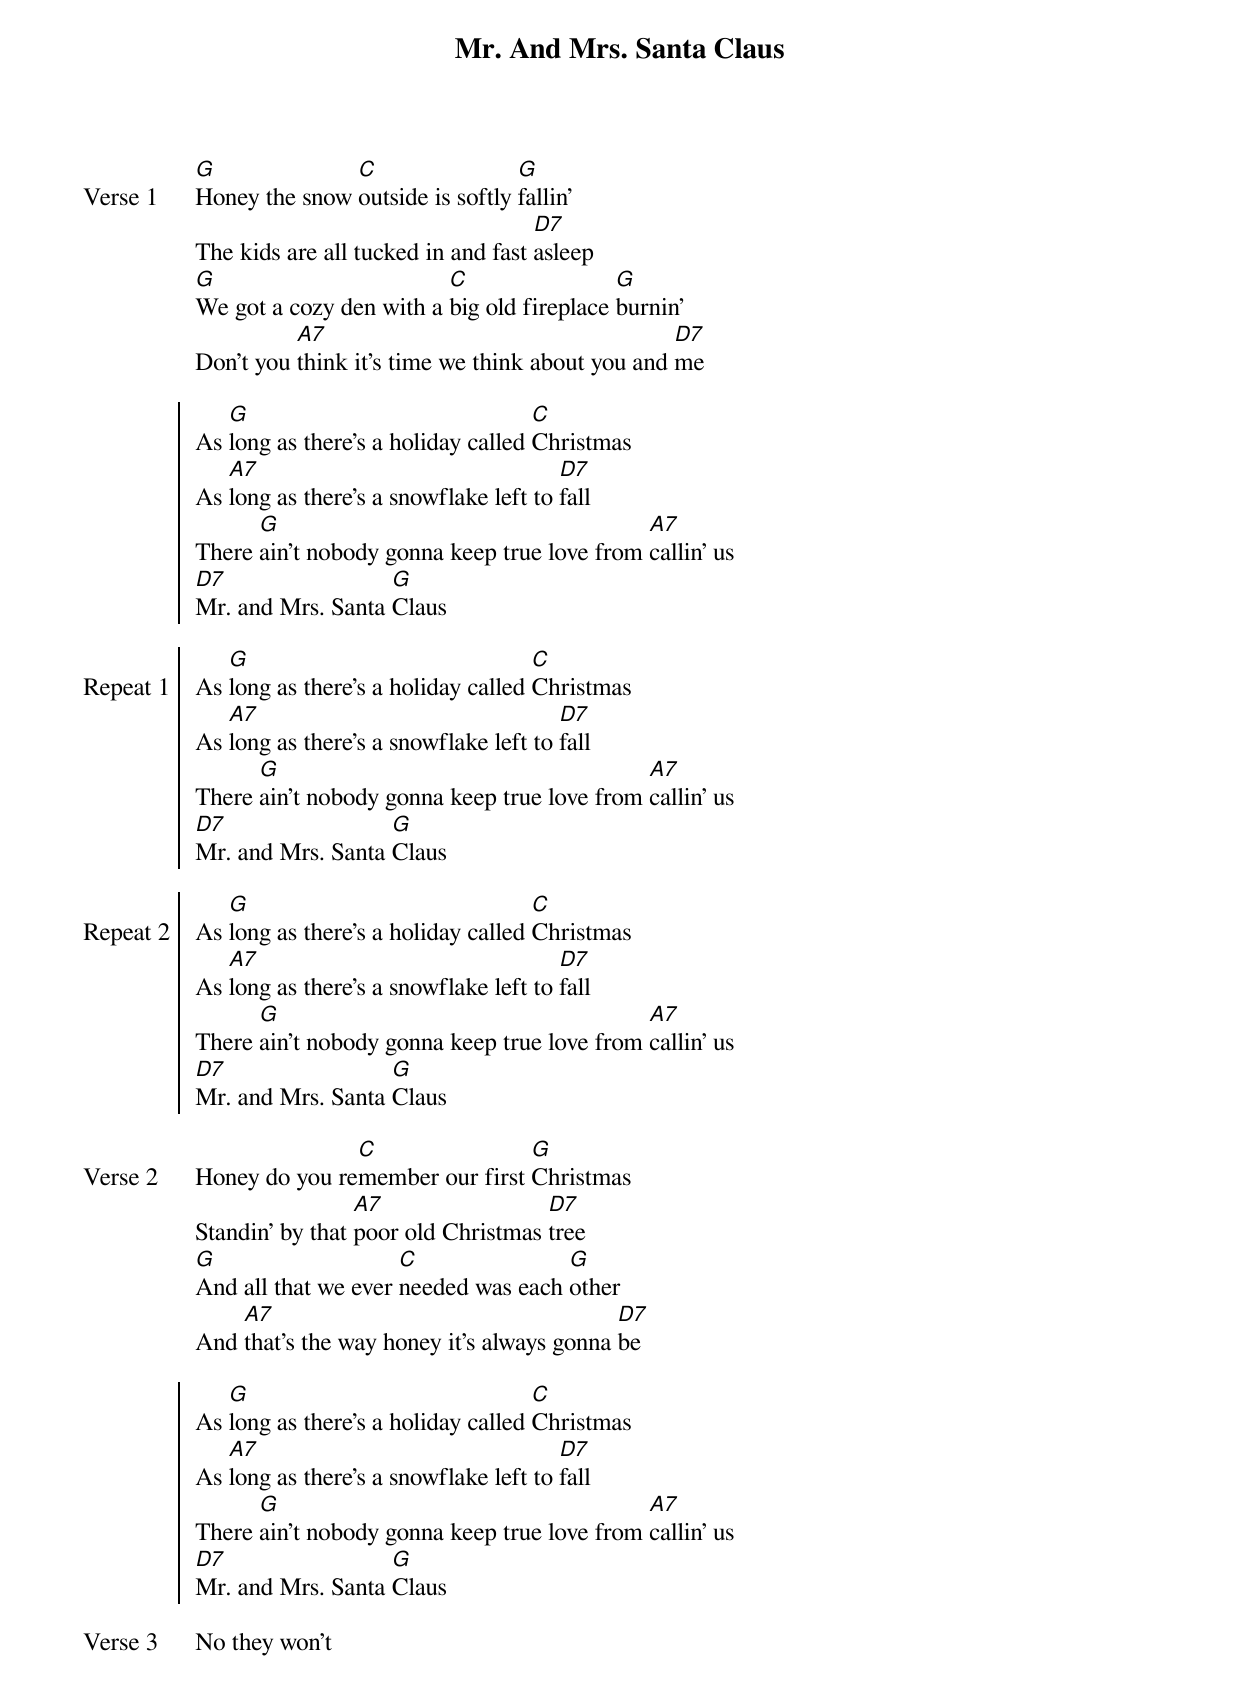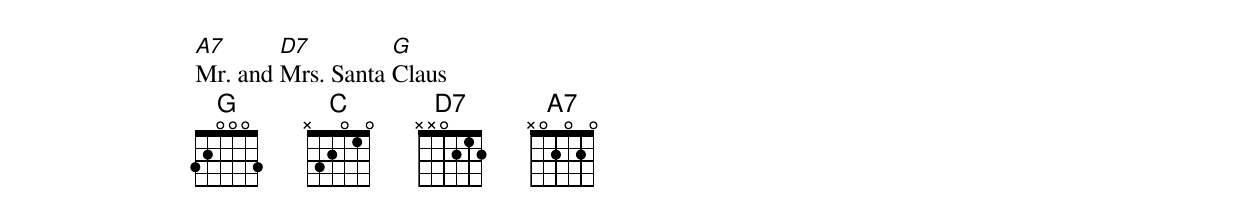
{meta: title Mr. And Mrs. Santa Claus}
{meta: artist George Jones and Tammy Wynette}
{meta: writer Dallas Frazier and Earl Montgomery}

{start_of_verse: Verse 1}
[G]Honey the snow [C]outside is softly [G]fallin'
The kids are all tucked in and fast [D7]asleep
[G]We got a cozy den with a [C]big old fireplace [G]burnin'
Don't you [A7]think it's time we think about you and [D7]me
{end_of_verse}

{start_of_chorus}
As [G]long as there's a holiday called [C]Christmas
As [A7]long as there's a snowflake left to [D7]fall
There [G]ain't nobody gonna keep true love from [A7]callin' us
[D7]Mr. and Mrs. Santa [G]Claus
{end_of_chorus}

{start_of_chorus: Repeat 1}
As [G]long as there's a holiday called [C]Christmas
As [A7]long as there's a snowflake left to [D7]fall
There [G]ain't nobody gonna keep true love from [A7]callin' us
[D7]Mr. and Mrs. Santa [G]Claus
{end_of_chorus}

{start_of_chorus: Repeat 2}
As [G]long as there's a holiday called [C]Christmas
As [A7]long as there's a snowflake left to [D7]fall
There [G]ain't nobody gonna keep true love from [A7]callin' us
[D7]Mr. and Mrs. Santa [G]Claus
{end_of_chorus}

{start_of_verse: Verse 2}
Honey do you re[C]member our first [G]Christmas
Standin' by that [A7]poor old Christmas [D7]tree
[G]And all that we ever [C]needed was each [G]other
And [A7]that's the way honey it's always gonna [D7]be
{end_of_verse}

{start_of_chorus}
As [G]long as there's a holiday called [C]Christmas
As [A7]long as there's a snowflake left to [D7]fall
There [G]ain't nobody gonna keep true love from [A7]callin' us
[D7]Mr. and Mrs. Santa [G]Claus
{end_of_chorus}

{start_of_verse: Verse 3}
No they won't
[A7]Mr. and [D7]Mrs. Santa [G]Claus
{end_of_verse}
